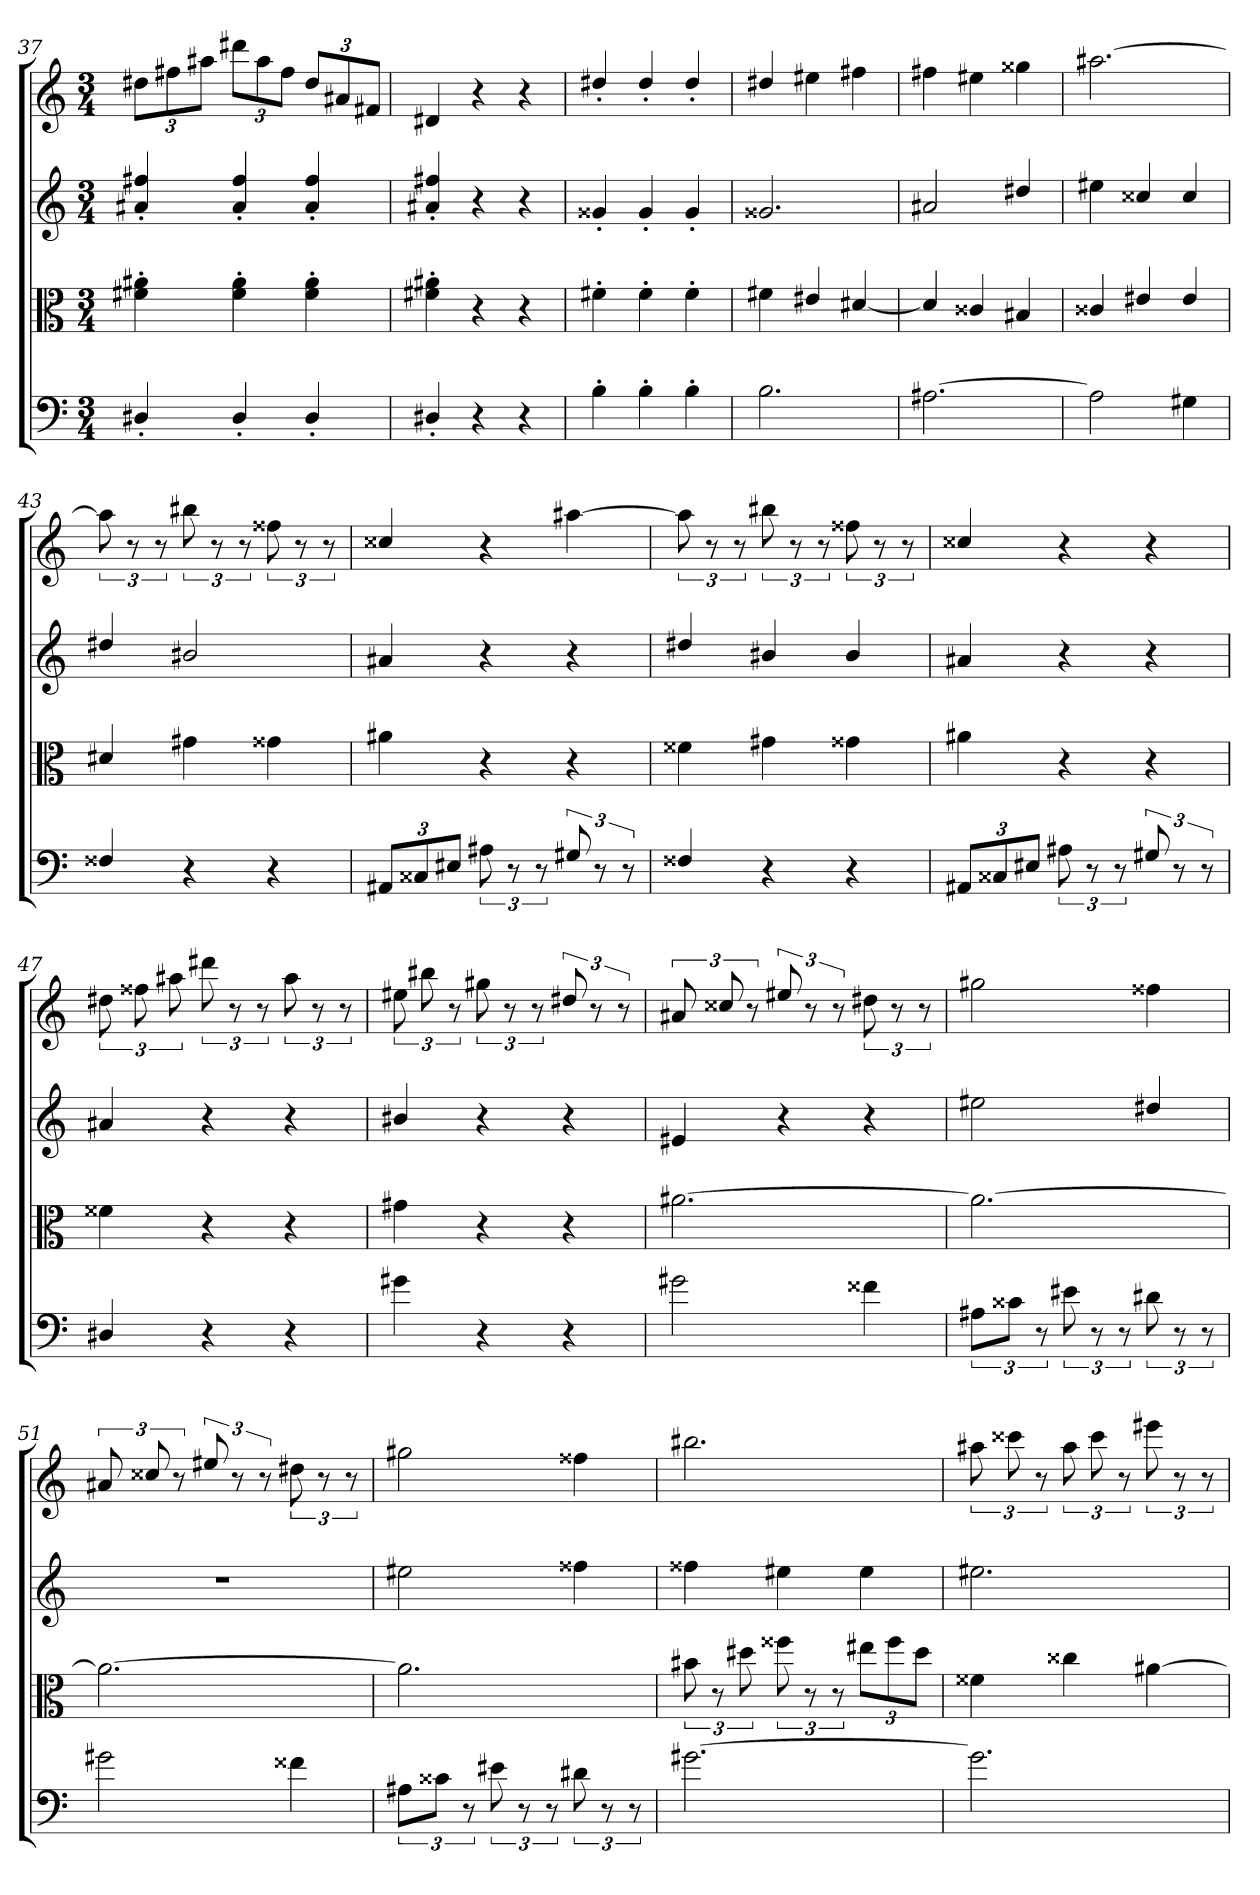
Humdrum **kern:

**kern	**kern	**kern	**kern
*part4	*part3	*part2	*part1
*staff4	*staff3	*staff2	*staff1
*clefF4	*clefC3	*clefG2	*clefG2
*k[]	*k[]	*k[]	*k[]
*M3/4	*M3/4	*M3/4	*M3/4
=37	=37	=37	=37
4D#X'/	4f#X'\ 4a#X'\	4a#X'/ 4ff#X'/	12dd#X\L
.	.	.	12ff#X\
.	.	.	12aa#X\J
4D#'/	4f#'\ 4a#'\	4a#'/ 4ff#'/	12ddd#X\L
.	.	.	12aa#\
.	.	.	12ff#\J
4D#'/	4f#'\ 4a#'\	4a#'/ 4ff#'/	12dd#/L
.	.	.	12a#X/
.	.	.	12f#X/J
=38	=38	=38	=38
4D#X'/	4f#X'\ 4a#X'\	4a#X'/ 4ff#X'/	4d#X/
4r	4r	4r	4r
4r	4r	4r	4r
=39	=39	=39	=39
4B'\	4f#X'\	4g##X'/	4dd#X'/
4B'\	4f#'\	4g##'/	4dd#'/
4B'\	4f#'\	4g##'/	4dd#'/
=40	=40	=40	=40
2.B\	4f#X\	2.g##X/	4dd#X/
.	4e#X/	.	4ee#X\
.	[4d#X/	.	4ff#X\
=41	=41	=41	=41
[2.A#X\	4d#/]	2a#X/	4ff#X\
.	4c##X/	.	4ee#X\
.	4B#X/	4dd#X/	4gg##X\
=42	=42	=42	=42
2A#\]	4c##X/	4ee#X\	[2.aa#X\
.	4e#X/	4cc##X/	.
4G#X\	4e#/	4cc##/	.
=43	=43	=43	=43
4F##X/	4d#X/	4dd#X/	12aa#\]
.	.	.	12r
.	.	.	12r
4r	4g#X\	2b#X/	12bb#X\
.	.	.	12r
.	.	.	12r
4r	4g##X\	.	12ff##X\
.	.	.	12r
.	.	.	12r
=44	=44	=44	=44
12AA#X/L	4a#X\	4a#X/	4cc##X/
12C##X/	.	.	.
12E#X/J	.	.	.
12A#X\	4r	4r	4r
12r	.	.	.
12r	.	.	.
12G#X/	4r	4r	[4aa#X\
12r	.	.	.
12r	.	.	.
=45	=45	=45	=45
4F##X/	4f##X\	4dd#X/	12aa#\]
.	.	.	12r
.	.	.	12r
4r	4g#X\	4b#X/	12bb#X\
.	.	.	12r
.	.	.	12r
4r	4g##X\	4b#/	12ff##X\
.	.	.	12r
.	.	.	12r
=46	=46	=46	=46
12AA#X/L	4a#X\	4a#X/	4cc##X/
12C##X/	.	.	.
12E#X/J	.	.	.
12A#X\	4r	4r	4r
12r	.	.	.
12r	.	.	.
12G#X/	4r	4r	4r
12r	.	.	.
12r	.	.	.
=47	=47	=47	=47
4D#X/	4f##X\	4a#X/	12dd#X\
.	.	.	12ff##X\
.	.	.	12aa#X\
4r	4r	4r	12ddd#X\
.	.	.	12r
.	.	.	12r
4r	4r	4r	12aa#\
.	.	.	12r
.	.	.	12r
=48	=48	=48	=48
4g#X\	4g#X\	4b#X/	12ee#X\
.	.	.	12bb#X\
.	.	.	12r
4r	4r	4r	12gg#X\
.	.	.	12r
.	.	.	12r
4r	4r	4r	12dd#X/
.	.	.	12r
.	.	.	12r
=49	=49	=49	=49
2g#X\	[2.a#X\	4e#X/	12a#X/
.	.	.	12cc##X/
.	.	.	12r
.	.	4r	12ee#X/
.	.	.	12r
.	.	.	12r
4f##X\	.	4r	12dd#X\
.	.	.	12r
.	.	.	12r
=50	=50	=50	=50
12A#X\L	2.a#\_	2ee#X\	2gg#X\
12c##X\J	.	.	.
12r	.	.	.
12e#X\	.	.	.
12r	.	.	.
12r	.	.	.
12d#X\	.	4dd#X/	4ff##X\
12r	.	.	.
12r	.	.	.
=51	=51	=51	=51
2g#X\	2.a#\_	2.r	12a#X/
.	.	.	12cc##X/
.	.	.	12r
.	.	.	12ee#X/
.	.	.	12r
.	.	.	12r
4f##X\	.	.	12dd#X\
.	.	.	12r
.	.	.	12r
=52	=52	=52	=52
12A#X\L	2.a#\]	2ee#X\	2gg#X\
12c##X\J	.	.	.
12r	.	.	.
12e#X\	.	.	.
12r	.	.	.
12r	.	.	.
12d#X\	.	4ff##X\	4ff##X\
12r	.	.	.
12r	.	.	.
=53	=53	=53	=53
[2.g#X\	12b#X\	4ff##X\	2.bb#X\
.	12r	.	.
.	12dd#X\	.	.
.	12ff##X\	4ee#X\	.
.	12r	.	.
.	12r	.	.
.	12ee#X\L	4ee#\	.
.	12ff##\	.	.
.	12dd#\J	.	.
=54	=54	=54	=54
2.g#\]	4f##X\	2.ee#X\	12aa#X\
.	.	.	12ccc##X\
.	.	.	12r
.	4cc##X\	.	12aa#\
.	.	.	12ccc##\
.	.	.	12r
.	[4a#X\	.	12eee#X\
.	.	.	12r
.	.	.	12r
=	=	=	=
*-	*-	*-	*-
